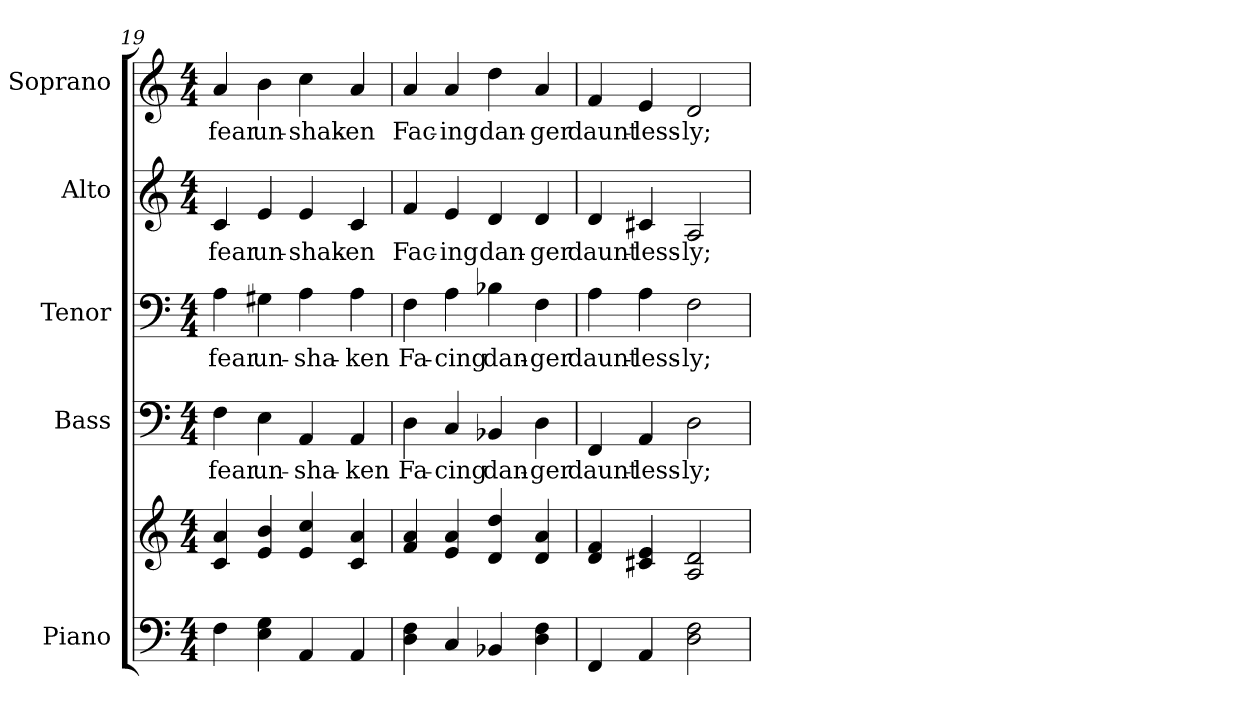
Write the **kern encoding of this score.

**kern	**kern	**kern	**text	**kern	**text	**kern	**text	**kern	**text
*part5	*part5	*part4	*part4	*part3	*part3	*part2	*part2	*part1	*part1
*staff6	*staff5	*staff4	*staff4	*staff3	*staff3	*staff2	*staff2	*staff1	*staff1
*I"Piano	*	*I"Bass	*	*I"Tenor	*	*I"Alto	*	*I"Soprano	*
*I'Pno.	*	*I'B.	*	*I'T.	*	*I'A.	*	*I'S.	*
!!LO:PB:g=z
*clefF4	*clefG2	*clefF4	*	*clefF4	*	*clefG2	*	*clefG2	*
*k[]	*k[]	*k[]	*	*k[]	*	*k[]	*	*k[]	*
*C:	*C:	*C:	*	*C:	*	*C:	*	*C:	*
*M4/4	*M4/4	*M4/4	*	*M4/4	*	*M4/4	*	*M4/4	*
=19	=19	=19	=19	=19	=19	=19	=19	=19	=19
!	!	!	!LO:LY:b:color=#000000	!	!	!	!	!	!
!	!	!	!	!	!LO:LY:b:color=#000000	!	!	!	!
!	!	!	!	!	!	!	!LO:LY:b:color=#000000	!	!
!	!	!	!	!	!	!	!	!	!LO:LY:b:color=#000000
4Fi\	4ci/ 4ai	4Fi\	fear	4Ai\	fear	4ci/	fear	4ai/	fear
!	!	!	!LO:LY:b:color=#000000	!	!	!	!	!	!
!	!	!	!	!	!LO:LY:b:color=#000000	!	!	!	!
!	!	!	!	!	!	!	!LO:LY:b:color=#000000	!	!
!	!	!	!	!	!	!	!	!	!LO:LY:b:color=#000000
4Ei\ 4Gi	4ei/ 4bi	4Ei\	un-	4G#Xi\	un-	4ei/	un-	4bi\	un-
!	!	!	!LO:LY:b:color=#000000	!	!	!	!	!	!
!	!	!	!	!	!LO:LY:b:color=#000000	!	!	!	!
!	!	!	!	!	!	!	!LO:LY:b:color=#000000	!	!
!	!	!	!	!	!	!	!	!	!LO:LY:b:color=#000000
4AAi/	4ei/ 4cci	4AAi/	-sha-	4Ai\	-sha-	4ei/	-shak-	4cci\	-shak-
!	!	!	!LO:LY:b:color=#000000	!	!	!	!	!	!
!	!	!	!	!	!LO:LY:b:color=#000000	!	!	!	!
!	!	!	!	!	!	!	!LO:LY:b:color=#000000	!	!
!	!	!	!	!	!	!	!	!	!LO:LY:b:color=#000000
4AAi/	4ci/ 4ai	4AAi/	-ken	4Ai\	-ken	4ci/	-en	4ai/	-en
=20	=20	=20	=20	=20	=20	=20	=20	=20	=20
!	!	!	!LO:LY:b:color=#000000	!	!	!	!	!	!
!	!	!	!	!	!LO:LY:b:color=#000000	!	!	!	!
!	!	!	!	!	!	!	!LO:LY:b:color=#000000	!	!
!	!	!	!	!	!	!	!	!	!LO:LY:b:color=#000000
4Di\ 4Fi	4fi/ 4ai	4Di\	Fa-	4Fi\	Fa-	4fi/	Fac-	4ai/	Fac-
!	!	!	!LO:LY:b:color=#000000	!	!	!	!	!	!
!	!	!	!	!	!LO:LY:b:color=#000000	!	!	!	!
!	!	!	!	!	!	!	!LO:LY:b:color=#000000	!	!
!	!	!	!	!	!	!	!	!	!LO:LY:b:color=#000000
4Ci/	4ei/ 4ai	4Ci/	-cing	4Ai\	-cing	4ei/	-ing	4ai/	-ing
!	!	!	!LO:LY:b:color=#000000	!	!	!	!	!	!
!	!	!	!	!	!LO:LY:b:color=#000000	!	!	!	!
!	!	!	!	!	!	!	!LO:LY:b:color=#000000	!	!
!	!	!	!	!	!	!	!	!	!LO:LY:b:color=#000000
4BB-Xi/	4di/ 4ddi	4BB-Xi/	dan-	4B-Xi\	dan-	4di/	dan-	4ddi\	dan-
!	!	!	!LO:LY:b:color=#000000	!	!	!	!	!	!
!	!	!	!	!	!LO:LY:b:color=#000000	!	!	!	!
!	!	!	!	!	!	!	!LO:LY:b:color=#000000	!	!
!	!	!	!	!	!	!	!	!	!LO:LY:b:color=#000000
4Di\ 4Fi	4di/ 4ai	4Di\	-ger	4Fi\	-ger	4di/	-ger	4ai/	-ger
=21	=21	=21	=21	=21	=21	=21	=21	=21	=21
!	!	!	!LO:LY:b:color=#000000	!	!	!	!	!	!
!	!	!	!	!	!LO:LY:b:color=#000000	!	!	!	!
!	!	!	!	!	!	!	!LO:LY:b:color=#000000	!	!
!	!	!	!	!	!	!	!	!	!LO:LY:b:color=#000000
4FFi/	4di/ 4fi	4FFi/	daunt-	4Ai\	daunt-	4di/	daunt-	4fi/	daunt-
!	!	!	!LO:LY:b:color=#000000	!	!	!	!	!	!
!	!	!	!	!	!LO:LY:b:color=#000000	!	!	!	!
!	!	!	!	!	!	!	!LO:LY:b:color=#000000	!	!
!	!	!	!	!	!	!	!	!	!LO:LY:b:color=#000000
4AAi/	4c#Xi/ 4ei	4AAi/	-less-	4Ai\	-less-	4c#Xi/	-less-	4ei/	-less-
!	!	!	!LO:LY:b:color=#000000	!	!	!	!	!	!
!	!	!	!	!	!LO:LY:b:color=#000000	!	!	!	!
!	!	!	!	!	!	!	!LO:LY:b:color=#000000	!	!
!	!	!	!	!	!	!	!	!	!LO:LY:b:color=#000000
2Di\ 2Fi	2Ai/ 2di	2Di\	-ly;	2Fi\	-ly;	2Ai/	-ly;	2di/	-ly;
=	=	=	=	=	=	=	=	=	=
*-	*-	*-	*-	*-	*-	*-	*-	*-	*-
